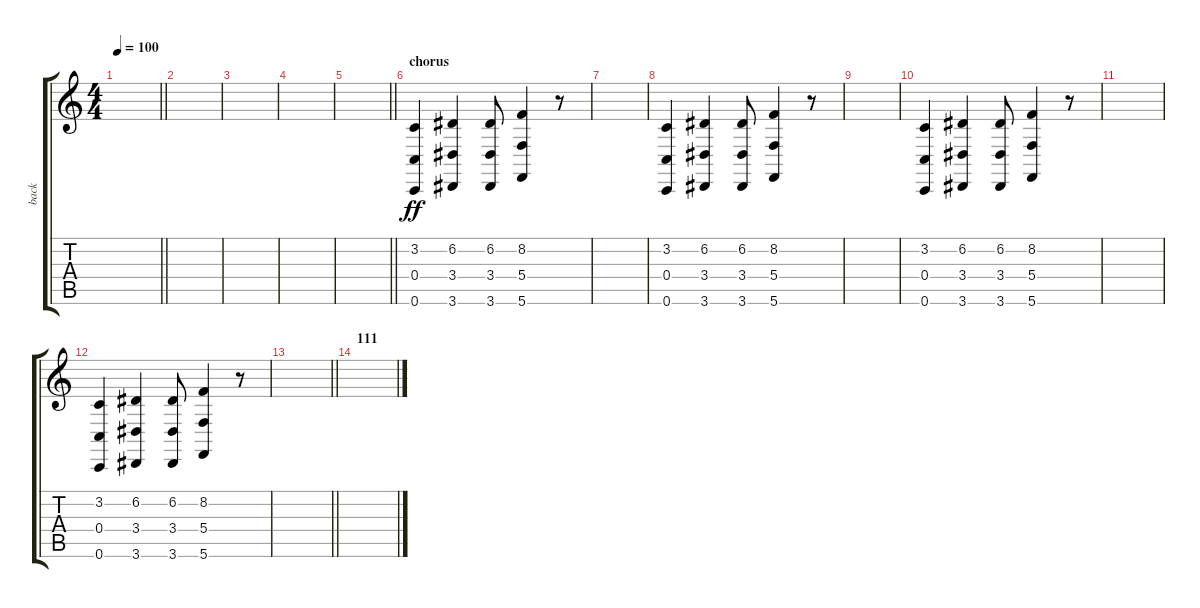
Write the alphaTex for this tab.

\track ("back" "back") {instrument lead1square}
\staff {score tabs}
\tuning (D4 A3 F3 C3 G2 C2) {hide}
\ts (4 4)
\tempo 100
\clef g2
\barLineRight lightlight
\ks c
|
|
|
|
\barLineRight lightlight
|
\section ("" "chorus")
(3.2 0.4 0.6).4{dy ff} (6.2 3.4 3.6).4 (6.2 3.4 3.6).8 (8.2 5.4 5.6).4 r.8 |
|
(3.2 0.4 0.6).4 (6.2 3.4 3.6).4 (6.2 3.4 3.6).8 (8.2 5.4 5.6).4 r.8 |
|
(3.2 0.4 0.6).4 (6.2 3.4 3.6).4 (6.2 3.4 3.6).8 (8.2 5.4 5.6).4 r.8 |
|
(3.2 0.4 0.6).4 (6.2 3.4 3.6).4 (6.2 3.4 3.6).8 (8.2 5.4 5.6).4 r.8 |
\barLineRight lightlight
|
\section ("" "111")
